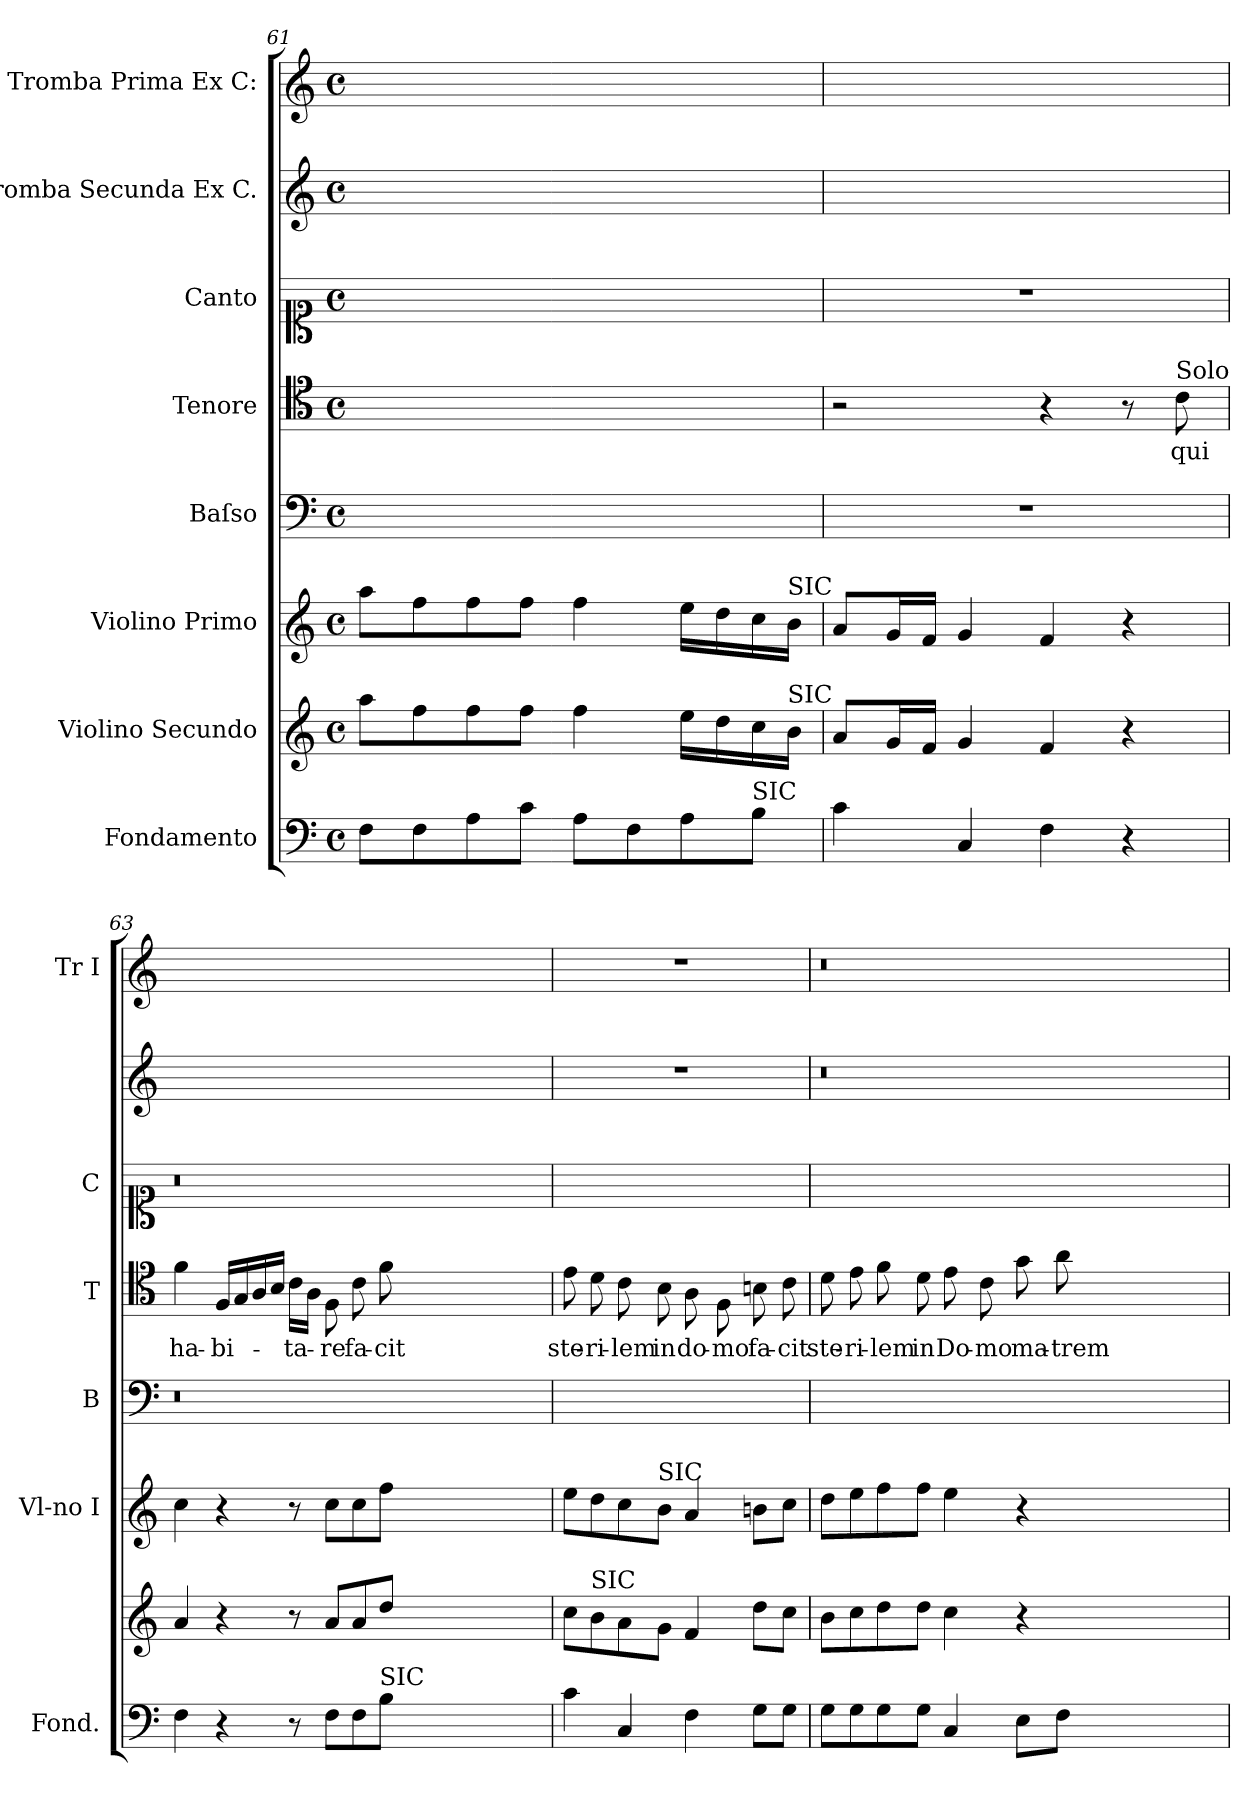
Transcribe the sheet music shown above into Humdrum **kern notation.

**kern	**kern	**kern	**kern	**kern	**text	**kern	**kern	**kern
*part8	*part7	*part6	*part5	*part4	*part4	*part3	*part2	*part1
*staff8	*staff7	*staff6	*staff5	*staff4	*staff4	*staff3	*staff2	*staff1
*I"Fondamento	*I"Violino Secundo	*I"Violino Primo	*I"Baſso	*I"Tenore	*	*I"Canto	*I"Tromba Secunda Ex C.	*I"Tromba Prima Ex C:
*I'Fond.	*	*I'Vl-no I	*I'B	*I'T	*	*I'C	*	*I'Tr I
*clefF4	*clefG2	*clefG2	*clefF4	*clefC4	*	*clefC1	*clefG2	*clefG2
*k[]	*k[]	*k[]	*k[]	*k[]	*	*k[]	*k[]	*k[]
*C:	*C:	*C:	*C:	*C:	*	*C:	*C:	*C:
*M4/4	*M4/4	*M4/4	*M4/4	*M4/4	*	*M4/4	*M4/4	*M4/4
*met(c)	*met(c)	*met(c)	*met(c)	*met(c)	*	*met(c)	*met(c)	*met(c)
=61	=61	=61	=61	=61	=61	=61	=61	=61
8F\L	8aa\L	8aa\L	1ryy	1ryy	.	1ryy	1ryy	1ryy
8F\	8ff\	8ff\	.	.	.	.	.	.
8A\	8ff\	8ff\	.	.	.	.	.	.
8c\J	8ff\J	8ff\J	.	.	.	.	.	.
8A\L	4ff\	4ff\	.	.	.	.	.	.
8F\	.	.	.	.	.	.	.	.
8A\	16ee\LL	16ee\LL	.	.	.	.	.	.
.	16dd\	16dd\	.	.	.	.	.	.
!LO:TX:a:t=SIC	!	!	!	!	!	!	!	!
8B\J	16cc\	16cc\	.	.	.	.	.	.
!	!	!LO:TX:a:t=SIC	!	!	!	!	!	!
!	!LO:TX:a:t=SIC	!	!	!	!	!	!	!
.	16b\JJ	16b\JJ	.	.	.	.	.	.
=62	=62	=62	=62	=62	=62	=62	=62	=62
4c\	8a/L	8a/L	1r	2r	.	1r	1ryy	1ryy
.	16g/L	16g/L	.	.	.	.	.	.
.	16f/JJ	16f/JJ	.	.	.	.	.	.
4C/	4g/	4g/	.	.	.	.	.	.
4F\	4f/	4f/	.	4r	.	.	.	.
4r	4r	4r	.	8r	.	.	.	.
!	!	!	!	!LO:TX:a:t=Solo	!	!	!	!
.	.	.	.	8c\	qui	.	.	.
=63	=63	=63	=63	=63	=63	=63	=63	=63
4F\	4a/	4cc\	0.r	4f\	ha-	0.r	0.ryy	0.ryy
4r	4r	4r	.	16F/LL	-bi-	.	.	.
.	.	.	.	16G/	.	.	.	.
.	.	.	.	16A/	.	.	.	.
.	.	.	.	16B/JJ	.	.	.	.
8r	8r	8r	.	16c\LL	-ta-	.	.	.
.	.	.	.	16A\JJ	.	.	.	.
8F\L	8a/L	8cc\L	.	8F\	-re	.	.	.
8F\	8a/	8cc\	.	8c\	fa-	.	.	.
!LO:TX:a:t=SIC	!	!	!	!	!	!	!	!
8B\J	8dd/J	8ff\J	.	8f\	-cit	.	.	.
0ryy	0ryy	0ryy	.	0ryy	.	.	.	.
=64	=64	=64	=64	=64	=64	=64	=64	=64
4c\	8cc\L	8ee\L	1ryy	8e\	ste-	1ryy	1r	1r
!	!LO:TX:a:t=SIC	!	!	!	!	!	!	!
.	8b\	8dd\	.	8d\	-ri-	.	.	.
4C/	8a\	8cc\	.	8c\	-lem	.	.	.
!	!	!LO:TX:a:t=SIC	!	!	!	!	!	!
.	8g\J	8b\J	.	8B\	in	.	.	.
4F\	4f/	4a/	.	8A\	do-	.	.	.
.	.	.	.	8F\	-mo	.	.	.
8G\L	8dd\L	8bn\L	.	8Bn\	fa-	.	.	.
8G\J	8cc\J	8cc\J	.	8c\	-cit	.	.	.
=65	=65	=65	=65	=65	=65	=65	=65	=65
8G\L	8b\L	8dd\L	0.ryy	8d\	ste-	0.ryy	0.r	0.r
8G\	8cc\	8ee\	.	8e\	-ri-	.	.	.
8G\	8dd\	8ff\	.	8f\	-lem	.	.	.
8G\J	8dd\J	8ff\J	.	8d\	in	.	.	.
4C/	4cc\	4ee\	.	8e\	Do-	.	.	.
.	.	.	.	8c\	-mo	.	.	.
8E\L	4r	4r	.	8g\	ma-	.	.	.
8F\J	.	.	.	8a\	-trem	.	.	.
0ryy	0ryy	0ryy	.	0ryy	.	.	.	.
=	=	=	=	=	=	=	=	=
*-	*-	*-	*-	*-	*-	*-	*-	*-
